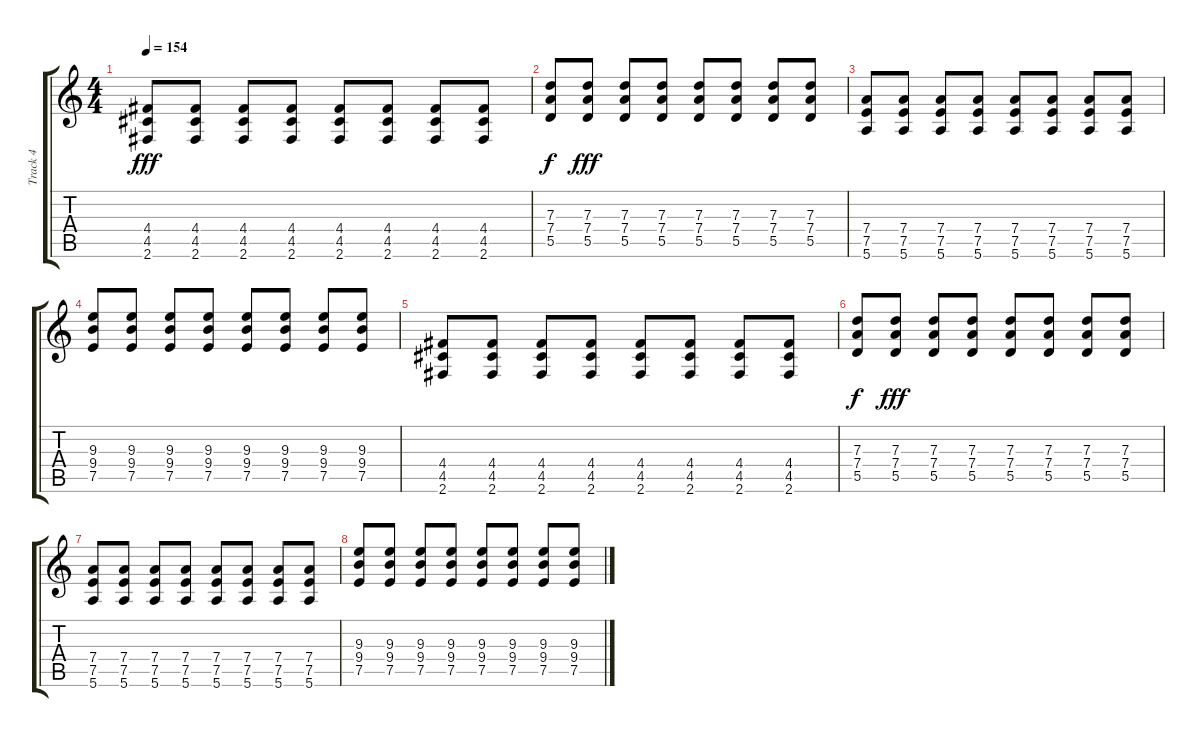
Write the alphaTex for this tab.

\track ("Track 4" "Track 4") {instrument overdrivenguitar}
\staff {score tabs}
\tuning (E4 B3 G3 D3 A2 E2) {hide}
\ts (4 4)
\tempo 154
\clef g2
\ks c
(4.4 4.5 2.6).8{dy fff} (4.4 4.5 2.6).8 (4.4 4.5 2.6).8 (4.4 4.5 2.6).8 (4.4 4.5 2.6).8 (4.4 4.5 2.6).8 (4.4 4.5 2.6).8 (4.4 4.5 2.6).8 |
(7.3 7.4 5.5).8{dy f} (7.3 7.4 5.5).8{dy fff} (7.3 7.4 5.5).8 (7.3 7.4 5.5).8 (7.3 7.4 5.5).8 (7.3 7.4 5.5).8 (7.3 7.4 5.5).8 (7.3 7.4 5.5).8 |
(7.4 7.5 5.6).8 (7.4 7.5 5.6).8 (7.4 7.5 5.6).8 (7.4 7.5 5.6).8 (7.4 7.5 5.6).8 (7.4 7.5 5.6).8 (7.4 7.5 5.6).8 (7.4 7.5 5.6).8 |
(9.3 9.4 7.5).8 (9.3 9.4 7.5).8 (9.3 9.4 7.5).8 (9.3 9.4 7.5).8 (9.3 9.4 7.5).8 (9.3 9.4 7.5).8 (9.3 9.4 7.5).8 (9.3 9.4 7.5).8 |
(4.4 4.5 2.6).8 (4.4 4.5 2.6).8 (4.4 4.5 2.6).8 (4.4 4.5 2.6).8 (4.4 4.5 2.6).8 (4.4 4.5 2.6).8 (4.4 4.5 2.6).8 (4.4 4.5 2.6).8 |
(7.3 7.4 5.5).8{dy f} (7.3 7.4 5.5).8{dy fff} (7.3 7.4 5.5).8 (7.3 7.4 5.5).8 (7.3 7.4 5.5).8 (7.3 7.4 5.5).8 (7.3 7.4 5.5).8 (7.3 7.4 5.5).8 |
(7.4 7.5 5.6).8 (7.4 7.5 5.6).8 (7.4 7.5 5.6).8 (7.4 7.5 5.6).8 (7.4 7.5 5.6).8 (7.4 7.5 5.6).8 (7.4 7.5 5.6).8 (7.4 7.5 5.6).8 |
(9.3 9.4 7.5).8 (9.3 9.4 7.5).8 (9.3 9.4 7.5).8 (9.3 9.4 7.5).8 (9.3 9.4 7.5).8 (9.3 9.4 7.5).8 (9.3 9.4 7.5).8 (9.3 9.4 7.5).8
